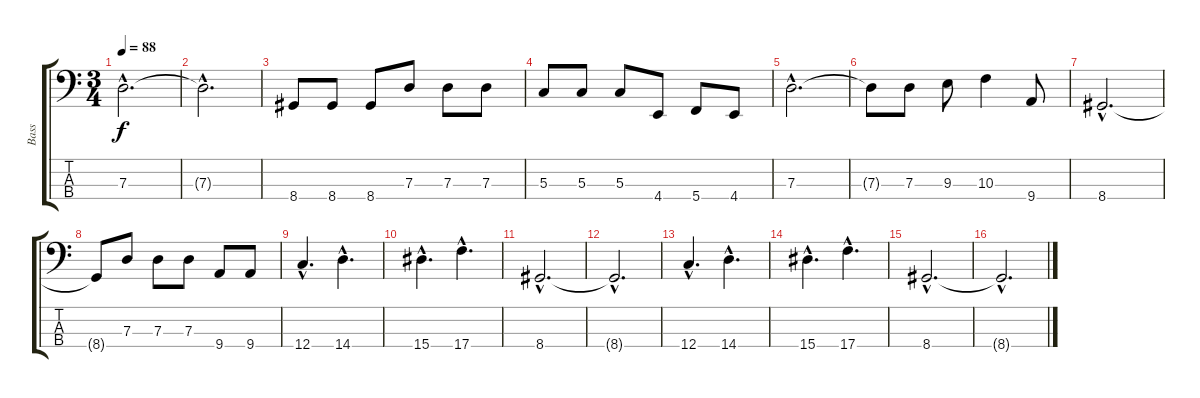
\track ("Bass" "Bass") {instrument electricbasspick}
\staff {score tabs}
\tuning (F2 C2 G1 C1) {hide}
\ts (3 4)
\tempo 88
\clef f4
\ks c
7.3{hac}.2{d dy f} |
7.3{hac t}.2{d} |
8.4.8 8.4.8 8.4.8 7.3.8 7.3.8 7.3.8 |
5.3.8 5.3.8 5.3.8 4.4.8 5.4.8 4.4.8 |
7.3{hac}.2{d} |
7.3{t}.8 7.3.8 9.3.8 10.3.4 9.4.8 |
8.4{hac}.2{d} |
8.4{t}.8 7.3.8 7.3.8 7.3.8 9.4.8 9.4.8 |
12.4{hac}.4{d} 14.4{hac}.4{d} |
15.4{hac}.4{d} 17.4{hac}.4{d} |
8.4{hac}.2{d} |
8.4{hac t}.2{d} |
12.4{hac}.4{d} 14.4{hac}.4{d} |
15.4{hac}.4{d} 17.4{hac}.4{d} |
8.4{hac}.2{d} |
8.4{hac t}.2{d}
